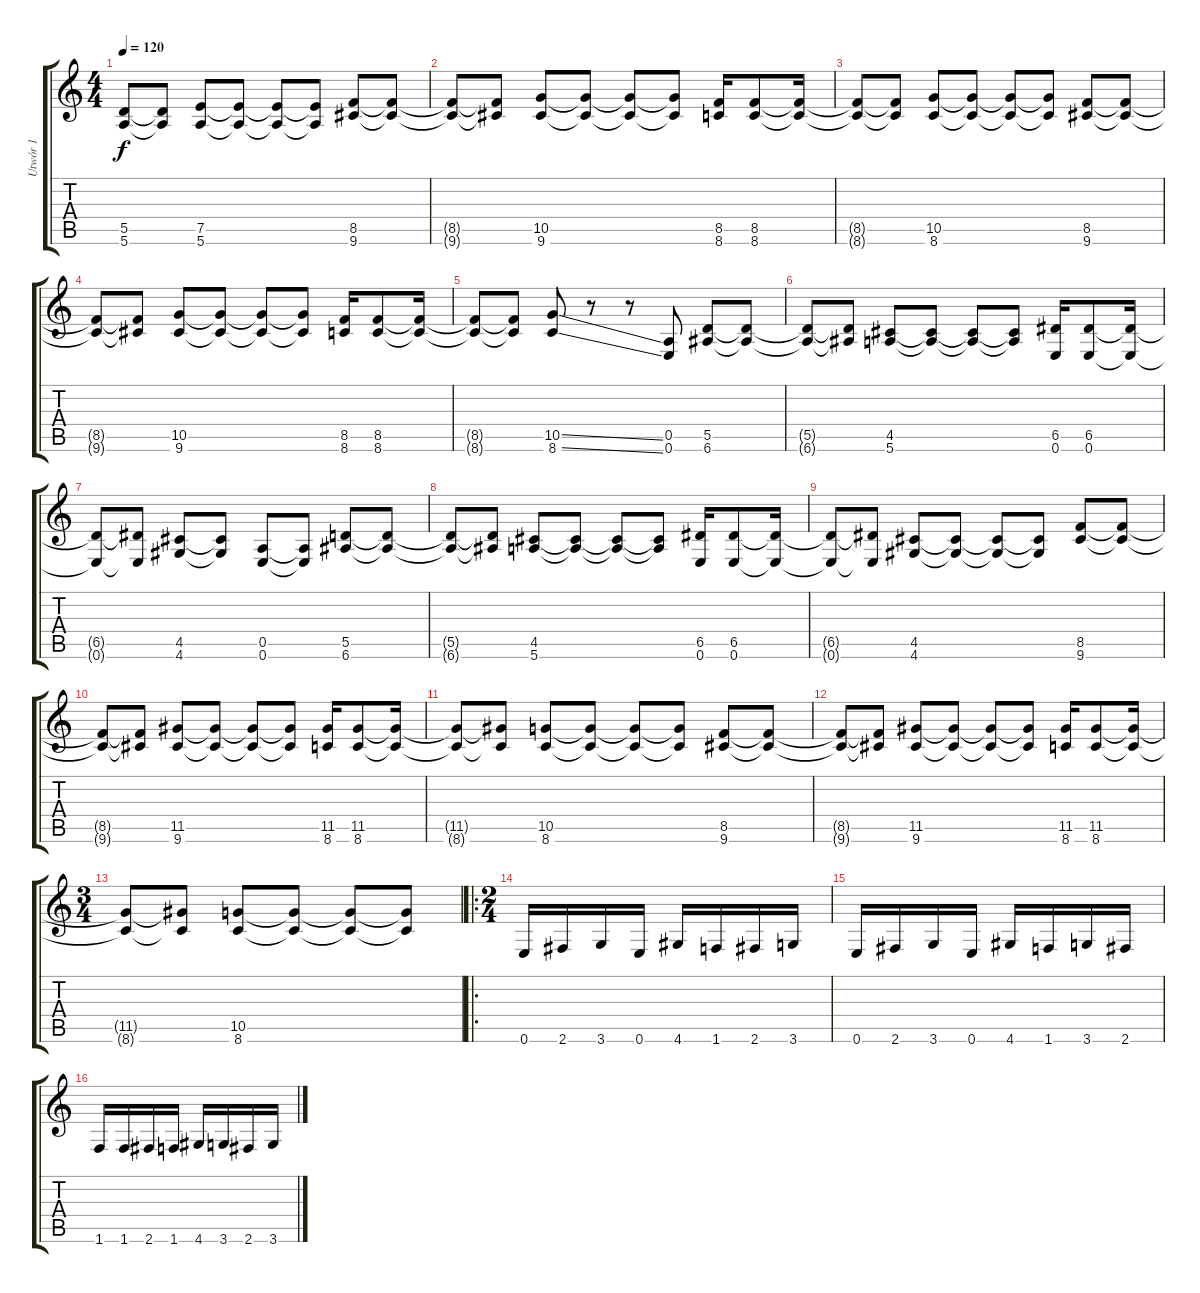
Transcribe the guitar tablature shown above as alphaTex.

\track ("Utwór 1" "Utwór 1") {instrument overdrivenguitar}
\staff {score tabs}
\tuning (E4 B3 G3 D3 A2 E2) {hide}
\ts (4 4)
\tempo 120
\clef g2
\ks c
(5.5{t} 5.6{t}).8{dy f} (5.5{t} 5.6{t}).8 (7.5 5.6).8 (7.5{t} 5.6{t}).8 (7.5{t} 5.6{t}).8 (7.5{t} 5.6{t}).8 (8.5 9.6).8 (8.5{t} 9.6{t}).8 |
(8.5{t} 9.6{t}).8 (8.5{t} 9.6{t}).8 (10.5 9.6).8 (10.5{t} 9.6{t}).8 (10.5{t} 9.6{t}).8 (10.5{t} 9.6{t}).8 (8.5 8.6).16 (8.5 8.6).8 (8.5{t} 8.6{t}).16 |
(8.5{t} 8.6{t}).8 (8.5{t} 8.6{t}).8 (10.5 8.6).8 (10.5{t} 8.6{t}).8 (10.5{t} 8.6{t}).8 (10.5{t} 8.6{t}).8 (8.5 9.6).8 (8.5{t} 9.6{t}).8 |
(8.5{t} 9.6{t}).8 (8.5{t} 9.6{t}).8 (10.5 9.6).8 (10.5{t} 9.6{t}).8 (10.5{t} 9.6{t}).8 (10.5{t} 9.6{t}).8 (8.5 8.6).16 (8.5 8.6).8 (8.5{t} 8.6{t}).16 |
(8.5{t} 8.6{t}).8 (8.5{t} 8.6{t}).8 (10.5{ss} 8.6{ss}).8 r.8 r.8 (0.5 0.6).8 (5.5 6.6).8 (5.5{t} 6.6{t}).8 |
(5.5{t} 6.6{t}).8 (5.5{t} 6.6{t}).8 (4.5 5.6).8 (4.5{t} 5.6{t}).8 (4.5{t} 5.6{t}).8 (4.5{t} 5.6{t}).8 (6.5 0.6).16 (6.5 0.6).8 (6.5{t} 0.6{t}).16 |
(6.5{t} 0.6{t}).8 (6.5{t} 0.6{t}).8 (4.5 4.6).8 (4.5{t} 4.6{t}).8 (0.5 0.6).8 (0.5{t} 0.6{t}).8 (5.5 6.6).8 (5.5{t} 6.6{t}).8 |
(5.5{t} 6.6{t}).8 (5.5{t} 6.6{t}).8 (4.5 5.6).8 (4.5{t} 5.6{t}).8 (4.5{t} 5.6{t}).8 (4.5{t} 5.6{t}).8 (6.5 0.6).16 (6.5 0.6).8 (6.5{t} 0.6{t}).16 |
(6.5{t} 0.6{t}).8 (6.5{t} 0.6{t}).8 (4.5 4.6).8 (4.5{t} 4.6{t}).8 (4.5{t} 4.6{t}).8 (4.5{t} 4.6{t}).8 (8.5 9.6).8 (8.5{t} 9.6{t}).8 |
(8.5{t} 9.6{t}).8 (8.5{t} 9.6{t}).8 (11.5 9.6).8 (11.5{t} 9.6{t}).8 (11.5{t} 9.6{t}).8 (11.5{t} 9.6{t}).8 (11.5 8.6).16 (11.5 8.6).8 (11.5{t} 8.6{t}).16 |
(11.5{t} 8.6{t}).8 (11.5{t} 8.6{t}).8 (10.5 8.6).8 (10.5{t} 8.6{t}).8 (10.5{t} 8.6{t}).8 (10.5{t} 8.6{t}).8 (8.5 9.6).8 (8.5{t} 9.6{t}).8 |
(8.5{t} 9.6{t}).8 (8.5{t} 9.6{t}).8 (11.5 9.6).8 (11.5{t} 9.6{t}).8 (11.5{t} 9.6{t}).8 (11.5{t} 9.6{t}).8 (11.5 8.6).16 (11.5 8.6).8 (11.5{t} 8.6{t}).16 |
\ts (3 4)
(11.5{t} 8.6{t}).8 (11.5{t} 8.6{t}).8 (10.5 8.6).8 (10.5{t} 8.6{t}).8 (10.5{t} 8.6{t}).8 (10.5{t} 8.6{t}).8 |
\ro
\ts (2 4)
0.6.16{instrument distortionguitar} 2.6.16 3.6.16 0.6.16 4.6.16 1.6.16 2.6.16 3.6.16 |
0.6.16 2.6.16 3.6.16 0.6.16 4.6.16 1.6.16 3.6.16 2.6.16 |
1.6.16 1.6.16 2.6.16 1.6.16 4.6.16 3.6.16 2.6.16 3.6.16
